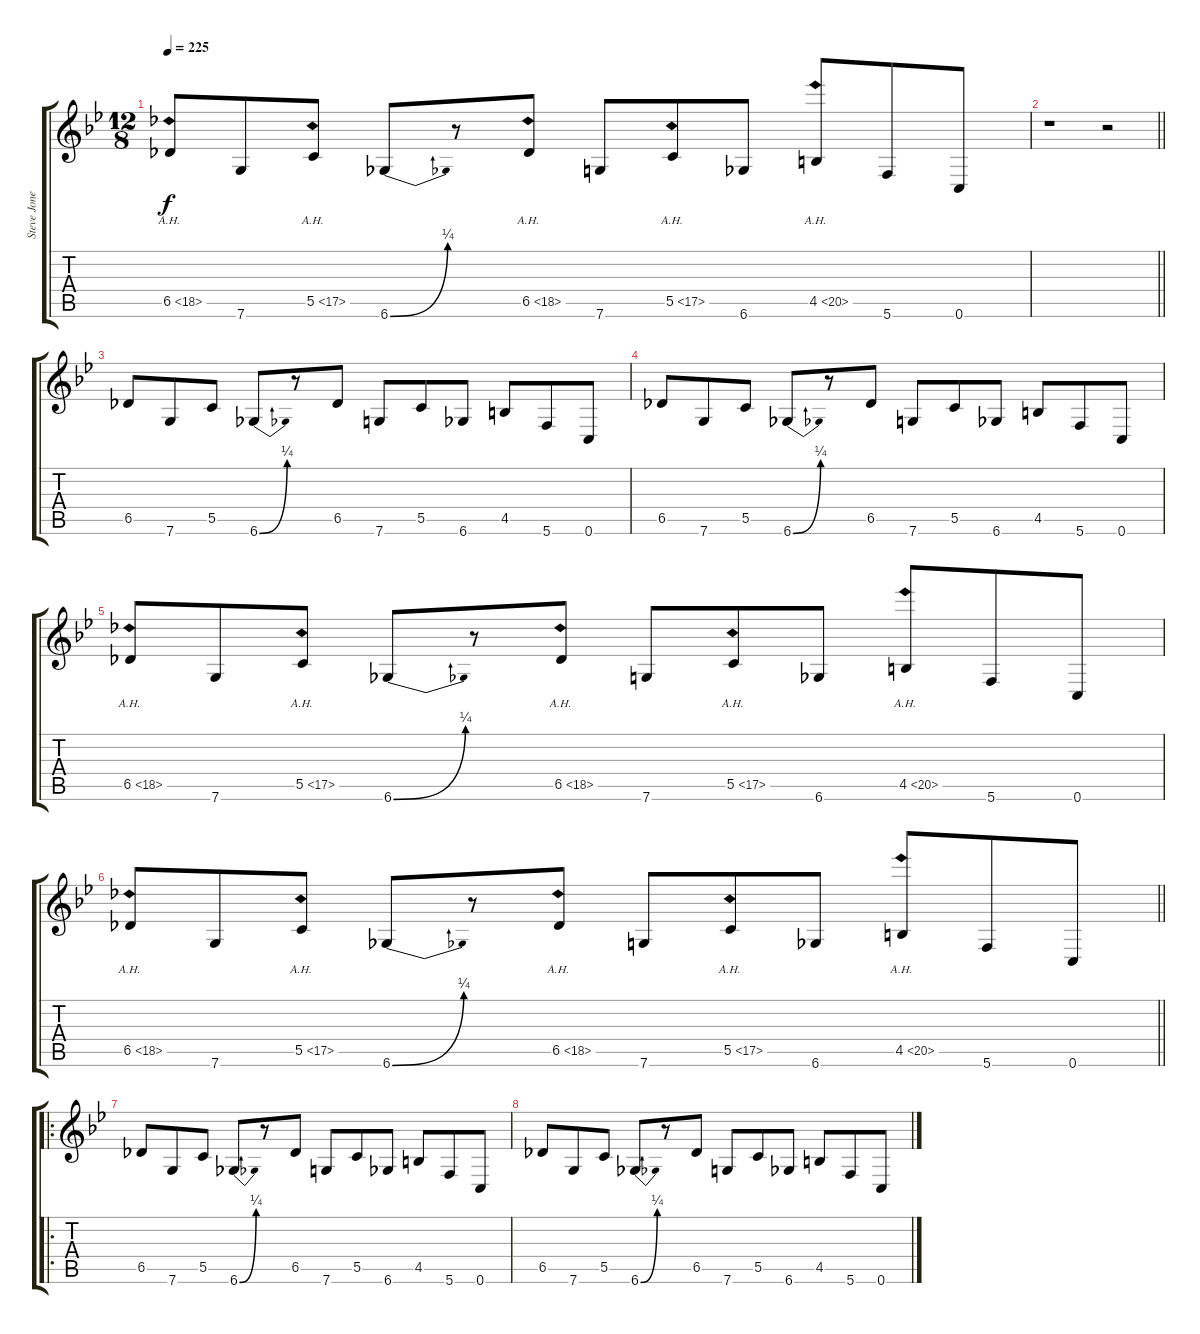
\track ("Steve Jones I" "Steve Jone") {instrument overdrivenguitar}
\staff {score tabs}
\tuning (D4 A3 F3 C3 G2 C2) {hide}
\ts (12 8)
\tempo 225
\clef g2
\ks bb
6.5{ah 12}.8{dy f} 7.6.8 5.5{ah 12}.8 6.6{be (bend 0 0 60 1)}.8 r.8 6.5{ah 12}.8 7.6.8 5.5{ah 12}.8 6.6.8 4.5{ah 16}.8 5.6.8 0.6.8 |
\barLineRight lightlight
r.1 r.2 |
\section ("" "")
6.5.8 7.6.8 5.5.8 6.6{be (bend 0 0 60 1)}.8 r.8 6.5.8 7.6.8 5.5.8 6.6.8 4.5.8 5.6.8 0.6.8 |
6.5.8 7.6.8 5.5.8 6.6{be (bend 0 0 60 1)}.8 r.8 6.5.8 7.6.8 5.5.8 6.6.8 4.5.8 5.6.8 0.6.8 |
6.5{ah 12}.8 7.6.8 5.5{ah 12}.8 6.6{be (bend 0 0 60 1)}.8 r.8 6.5{ah 12}.8 7.6.8 5.5{ah 12}.8 6.6.8 4.5{ah 16}.8 5.6.8 0.6.8 |
\barLineRight lightlight
6.5{ah 12}.8 7.6.8 5.5{ah 12}.8 6.6{be (bend 0 0 60 1)}.8 r.8 6.5{ah 12}.8 7.6.8 5.5{ah 12}.8 6.6.8 4.5{ah 16}.8 5.6.8 0.6.8 |
\ro
\section ("" "")
6.5.8 7.6.8 5.5.8 6.6{be (bend 0 0 60 1)}.8 r.8 6.5.8 7.6.8 5.5.8 6.6.8 4.5.8 5.6.8 0.6.8 |
6.5.8 7.6.8 5.5.8 6.6{be (bend 0 0 60 1)}.8 r.8 6.5.8 7.6.8 5.5.8 6.6.8 4.5.8 5.6.8 0.6.8
